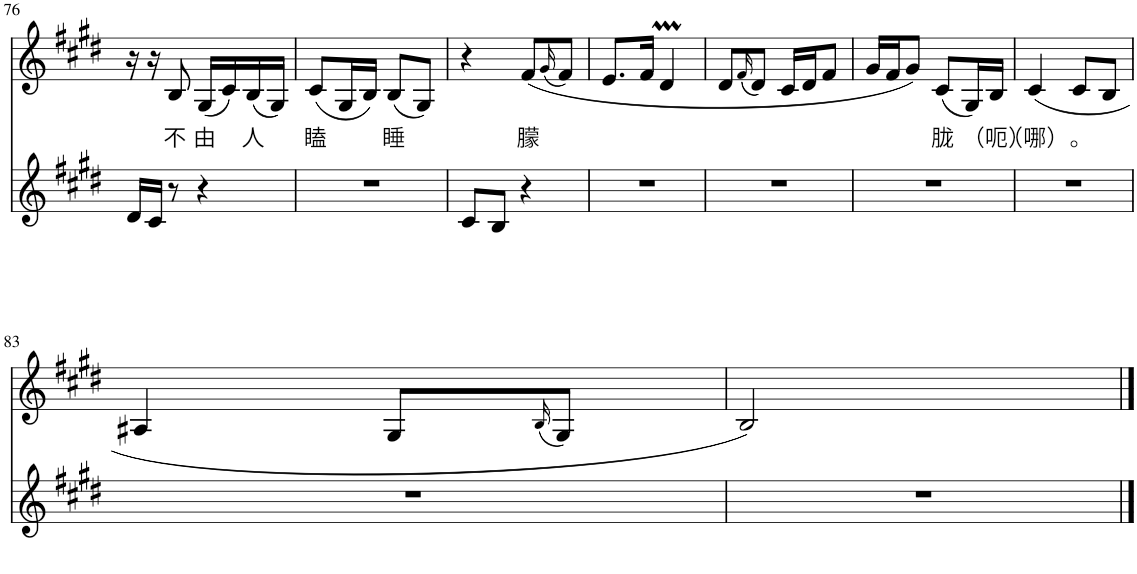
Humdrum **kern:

**kern	**kern	**text
*part2	*part1	*part1
*staff2	*staff1	*staff1
*I"Piano	*I"Piano	*
*I'Pno	*I'Pno	*
!!LO:PB:g=z
*clefG2	*clefG2	*
*k[f#c#g#d#]	*k[f#c#g#d#]	*
*M2/4	*M2/4	*
=76	=76	=76
16d#/LL	16r	.
16c#/JJ	16r	.
!	!	!LO:LY:b
8r	8B/	不
!	!	!LO:LY:b
4r	(16G#/LL	由
.	16c#/)	.
!	!	!LO:LY:b
.	(16B/	人
.	16G#/JJ)	.
=77	=77	=77
!	!	!LO:LY:b
2r	(8c#/L	瞌
.	16G#/L	.
.	16B/JJ)	.
!	!	!LO:LY:b
.	(8B/L	睡
.	8G#/J)	.
=78	=78	=78
8c#/L	4r	.
8B/J	.	.
!	!	!LO:LY:b
4r	(8f#/L	朦
.	(16qg#/	.
.	8f#/J)	.
=79	=79	=79
2r	8.e/L	.
.	16f#/Jk	.
.	4d#m/	.
=80	=80	=80
2r	8d#/L	.
.	(16qf#/	.
.	8d#/J)	.
.	16c#/LL	.
.	16d#/J	.
.	8f#/J	.
=81	=81	=81
2r	16g#/LL	.
.	16f#/J	.
.	8g#/J)	.
!	!	!LO:LY:b
.	(8c#/L	胧
.	16G#/L)	.
!	!	!LO:LY:b
.	16B/JJ	（呃）
=82	=82	=82
!	!	!LO:LY:b
2r	(4c#/	（哪）。
.	8c#/L	.
.	8B/J	.
!!LO:LB:g=z
=83	=83	=83
2r	4A#X/	.
.	8G#/L	.
.	(16qB/	.
.	8G#/J)	.
=84	=84	=84
2r	2B/)	.
==	==	==
*-	*-	*-
